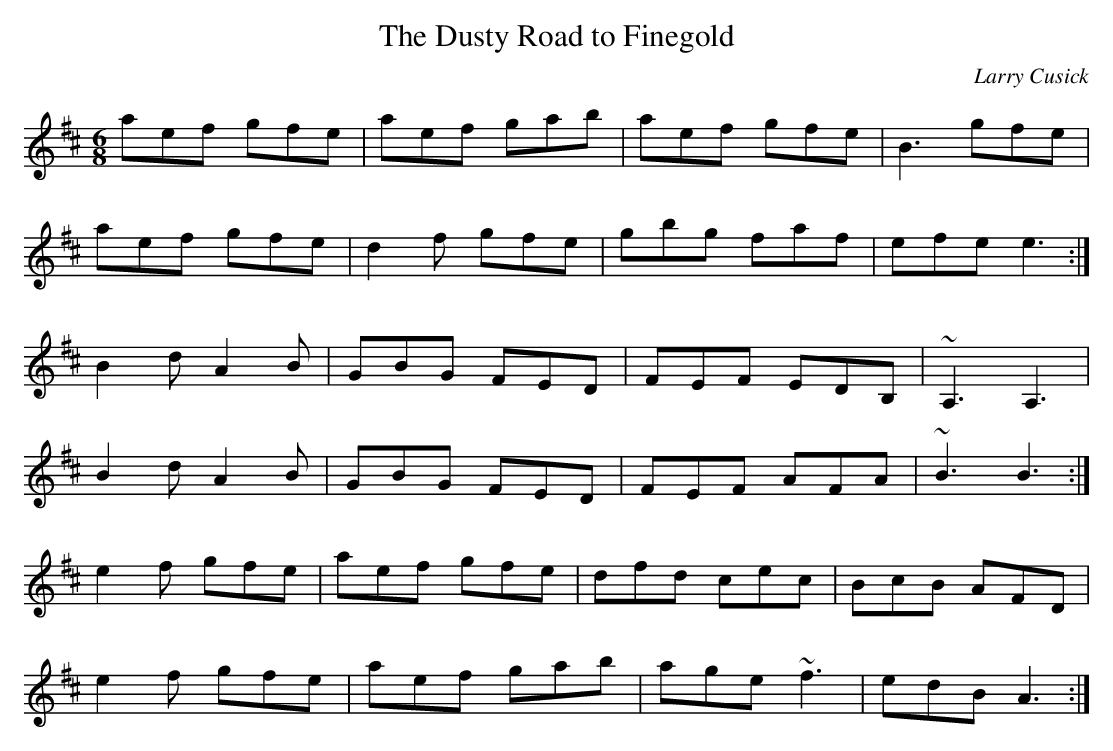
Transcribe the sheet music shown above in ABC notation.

X:1
T: The Dusty Road to Finegold
C: Larry Cusick
M:6/8
K:D
aef gfe | aef gab | aef gfe | B3 gfe |
aef gfe | d2f gfe | gbg faf | efe e3 :|
B2d A2B | GBG FED | FEF EDB,  | ~A,3 A,3 |
B2d A2B | GBG FED | FEF AFA | ~B3 B3 :|
e2f gfe | aef gfe | dfd cec | BcB AFD |
e2f gfe | aef gab | age ~f3 | edB A3 :|
